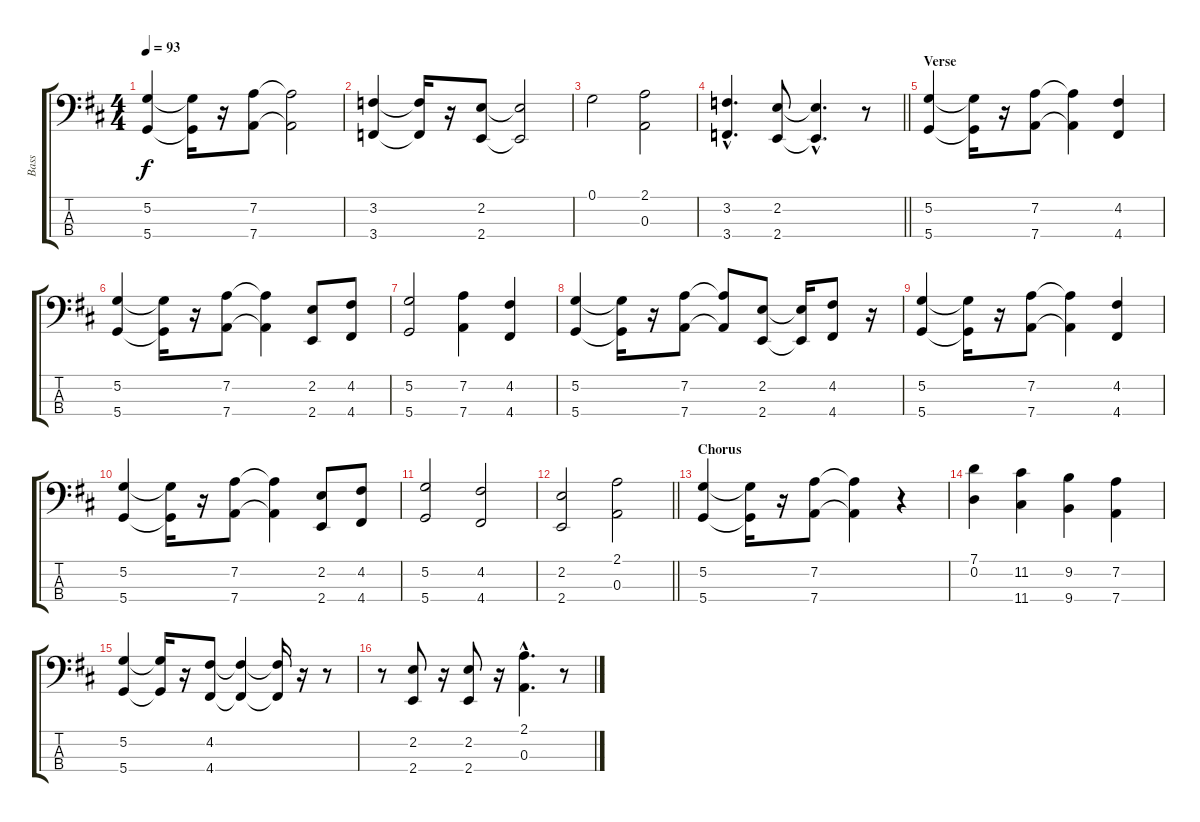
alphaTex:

\track ("Bass" "Bass") {instrument fretlessbass}
\staff {score tabs}
\tuning (G2 D2 A1 D1) {hide}
\ts (4 4)
\tempo 93
\clef f4
\ks d
(5.2 5.4).4{dy f} (5.2{t} 5.4{t}).16 r.16 (7.2 7.4).8 (7.2{t} 7.4{t}).2 |
(3.2 3.4).4 (3.2{t} 3.4{t}).16 r.16 (2.2 2.4).8 (2.2{t} 2.4{t}).2 |
0.1.2 (2.1 0.3).2 |
\barLineRight lightlight
(3.2{hac} 3.4{hac}).4{d} (2.2 2.4).8 (2.2{hac t} 2.4{hac t}).4{d} r.8 |
\section ("" "Verse")
(5.2 5.4).4 (5.2{t} 5.4{t}).16 r.16 (7.2 7.4).8 (7.2{t} 7.4{t}).4 (4.2 4.4).4 |
(5.2 5.4).4 (5.2{t} 5.4{t}).16 r.16 (7.2 7.4).8 (7.2{t} 7.4{t}).4 (2.2 2.4).8 (4.2 4.4).8 |
(5.2 5.4).2 (7.2 7.4).4 (4.2 4.4).4 |
(5.2 5.4).4 (5.2{t} 5.4{t}).16 r.16 (7.2 7.4).8 (7.2{t} 7.4{t}).8 (2.2 2.4).8 (2.2{t} 2.4{t}).16 (4.2 4.4).8 r.16 |
(5.2 5.4).4 (5.2{t} 5.4{t}).16 r.16 (7.2 7.4).8 (7.2{t} 7.4{t}).4 (4.2 4.4).4 |
(5.2 5.4).4 (5.2{t} 5.4{t}).16 r.16 (7.2 7.4).8 (7.2{t} 7.4{t}).4 (2.2 2.4).8 (4.2 4.4).8 |
(5.2 5.4).2 (4.2 4.4).2 |
\barLineRight lightlight
(2.2 2.4).2 (2.1 0.3).2 |
\section ("" "Chorus")
(5.2 5.4).4 (5.2{t} 5.4{t}).16 r.16 (7.2 7.4).8 (7.2{t} 7.4{t}).4 r.4 |
(7.1 0.2).4 (11.2 11.4).4 (9.2 9.4).4 (7.2 7.4).4 |
(5.2 5.4).4 (5.2{t} 5.4{t}).16 r.16 (4.2 4.4).8 (4.2{t} 4.4{t}).4 (4.2{t} 4.4{t}).16 r.16 r.8 |
r.8 (2.2 2.4).8 r.16 (2.2 2.4).8 r.16 (2.1{hac} 0.3{hac}).4{d} r.8
